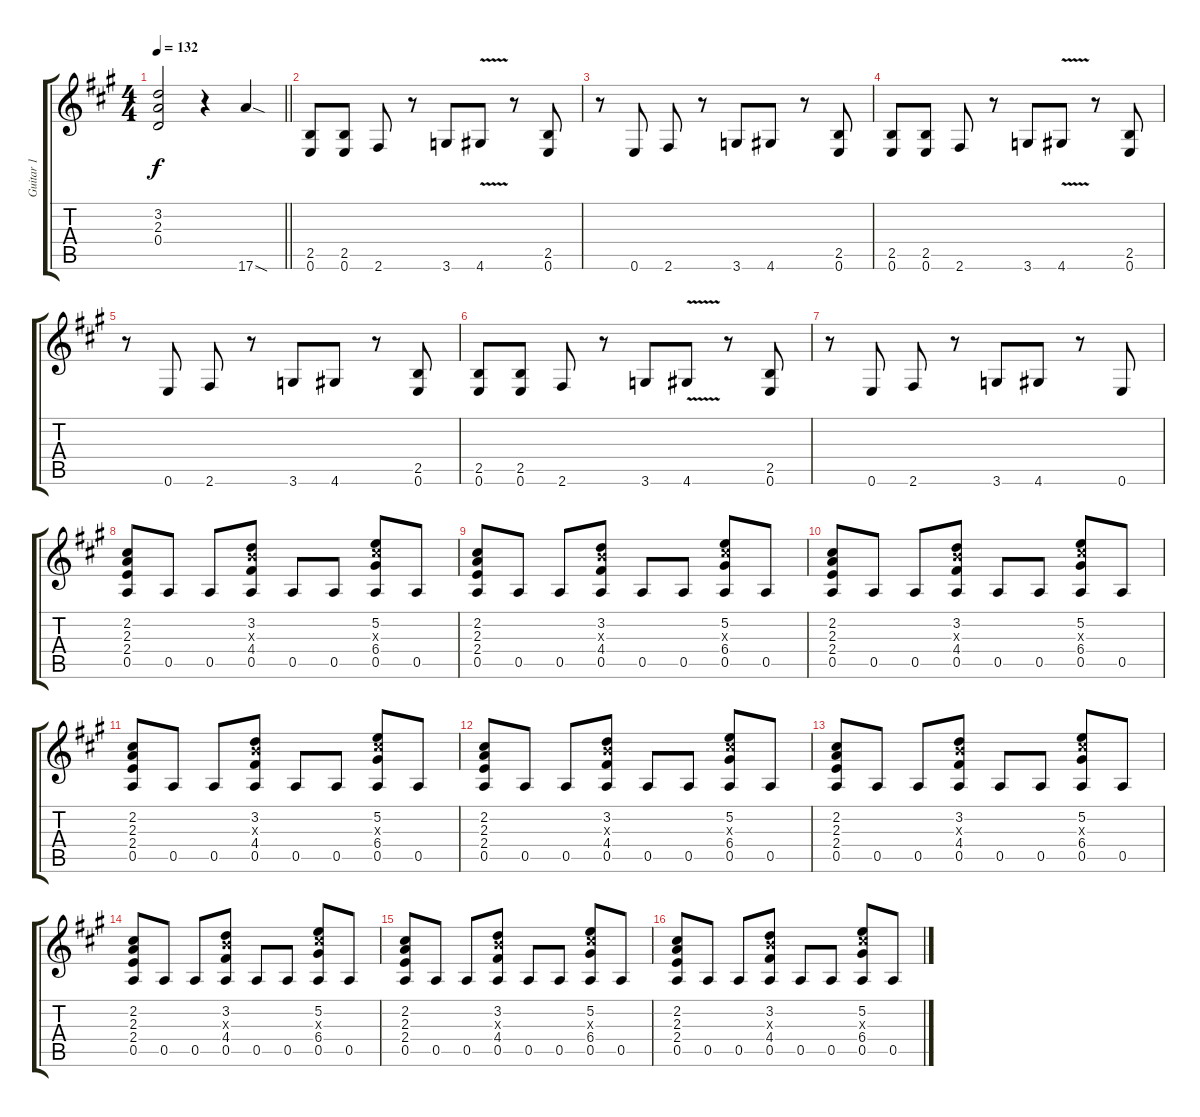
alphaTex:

\track ("Guitar 1" "Guitar 1") {instrument electricguitarjazz}
\staff {score tabs}
\tuning (E4 B3 G3 D3 A2 E2) {hide}
\ts (4 4)
\tempo 132
\clef g2
\barLineRight lightlight
\ks a
(3.2{t} 2.3{t} 0.4{t}).2{dy f} r.4 17.6{sod}.4 |
(2.5 0.6).8 (2.5 0.6).8 2.6.8 r.8 3.6.8 4.6{v}.8 r.8 (2.5 0.6).8 |
r.8 0.6.8 2.6.8 r.8 3.6.8 4.6.8 r.8 (2.5 0.6).8 |
(2.5 0.6).8 (2.5 0.6).8 2.6.8 r.8 3.6.8 4.6{v}.8 r.8 (2.5 0.6).8 |
r.8 0.6.8 2.6.8 r.8 3.6.8 4.6.8 r.8 (2.5 0.6).8 |
(2.5 0.6).8 (2.5 0.6).8 2.6.8 r.8 3.6.8 4.6{v}.8 r.8 (2.5 0.6).8 |
r.8 0.6.8 2.6.8 r.8 3.6.8 4.6.8 r.8 0.6.8 |
(2.2 2.3 2.4 0.5).8 0.5.8 0.5.8 (3.2 4.3{x} 4.4 0.5).8 0.5.8 0.5.8 (5.2 6.3{x} 6.4 0.5).8 0.5.8 |
(2.2 2.3 2.4 0.5).8 0.5.8 0.5.8 (3.2 4.3{x} 4.4 0.5).8 0.5.8 0.5.8 (5.2 6.3{x} 6.4 0.5).8 0.5.8 |
(2.2 2.3 2.4 0.5).8 0.5.8 0.5.8 (3.2 4.3{x} 4.4 0.5).8 0.5.8 0.5.8 (5.2 6.3{x} 6.4 0.5).8 0.5.8 |
(2.2 2.3 2.4 0.5).8 0.5.8 0.5.8 (3.2 4.3{x} 4.4 0.5).8 0.5.8 0.5.8 (5.2 6.3{x} 6.4 0.5).8 0.5.8 |
(2.2 2.3 2.4 0.5).8 0.5.8 0.5.8 (3.2 4.3{x} 4.4 0.5).8 0.5.8 0.5.8 (5.2 6.3{x} 6.4 0.5).8 0.5.8 |
(2.2 2.3 2.4 0.5).8 0.5.8 0.5.8 (3.2 4.3{x} 4.4 0.5).8 0.5.8 0.5.8 (5.2 6.3{x} 6.4 0.5).8 0.5.8 |
(2.2 2.3 2.4 0.5).8 0.5.8 0.5.8 (3.2 4.3{x} 4.4 0.5).8 0.5.8 0.5.8 (5.2 6.3{x} 6.4 0.5).8 0.5.8 |
(2.2 2.3 2.4 0.5).8 0.5.8 0.5.8 (3.2 4.3{x} 4.4 0.5).8 0.5.8 0.5.8 (5.2 6.3{x} 6.4 0.5).8 0.5.8 |
(2.2 2.3 2.4 0.5).8 0.5.8 0.5.8 (3.2 4.3{x} 4.4 0.5).8 0.5.8 0.5.8 (5.2 6.3{x} 6.4 0.5).8 0.5.8
